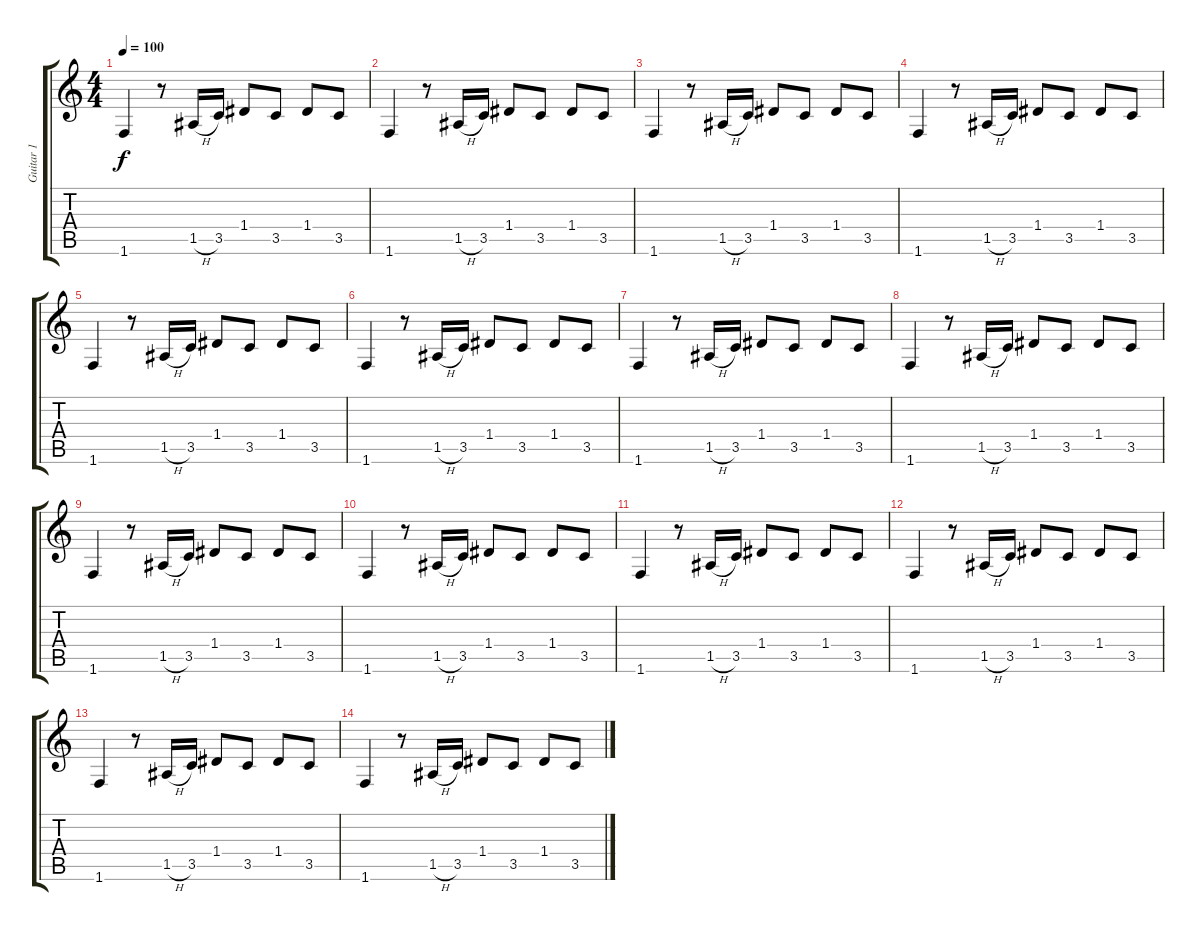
\track ("Guitar 1" "Guitar 1") {instrument overdrivenguitar}
\staff {score tabs}
\tuning (E4 B3 G3 D3 A2 E2) {hide}
\ts (4 4)
\tempo 100
\clef g2
\ks c
1.6.4{dy f} r.8 1.5{h}.16 3.5.16 1.4.8 3.5.8 1.4.8 3.5.8 |
1.6.4 r.8 1.5{h}.16 3.5.16 1.4.8 3.5.8 1.4.8 3.5.8 |
1.6.4 r.8 1.5{h}.16 3.5.16 1.4.8 3.5.8 1.4.8 3.5.8 |
1.6.4 r.8 1.5{h}.16 3.5.16 1.4.8 3.5.8 1.4.8 3.5.8 |
1.6.4 r.8 1.5{h}.16 3.5.16 1.4.8 3.5.8 1.4.8 3.5.8 |
1.6.4 r.8 1.5{h}.16 3.5.16 1.4.8 3.5.8 1.4.8 3.5.8 |
1.6.4 r.8 1.5{h}.16 3.5.16 1.4.8 3.5.8 1.4.8 3.5.8 |
1.6.4 r.8 1.5{h}.16 3.5.16 1.4.8 3.5.8 1.4.8 3.5.8 |
1.6.4 r.8 1.5{h}.16 3.5.16 1.4.8 3.5.8 1.4.8 3.5.8 |
1.6.4 r.8 1.5{h}.16 3.5.16 1.4.8 3.5.8 1.4.8 3.5.8 |
1.6.4 r.8 1.5{h}.16 3.5.16 1.4.8 3.5.8 1.4.8 3.5.8 |
1.6.4 r.8 1.5{h}.16 3.5.16 1.4.8 3.5.8 1.4.8 3.5.8 |
1.6.4 r.8 1.5{h}.16 3.5.16 1.4.8 3.5.8 1.4.8 3.5.8 |
1.6.4 r.8 1.5{h}.16 3.5.16 1.4.8 3.5.8 1.4.8 3.5.8
